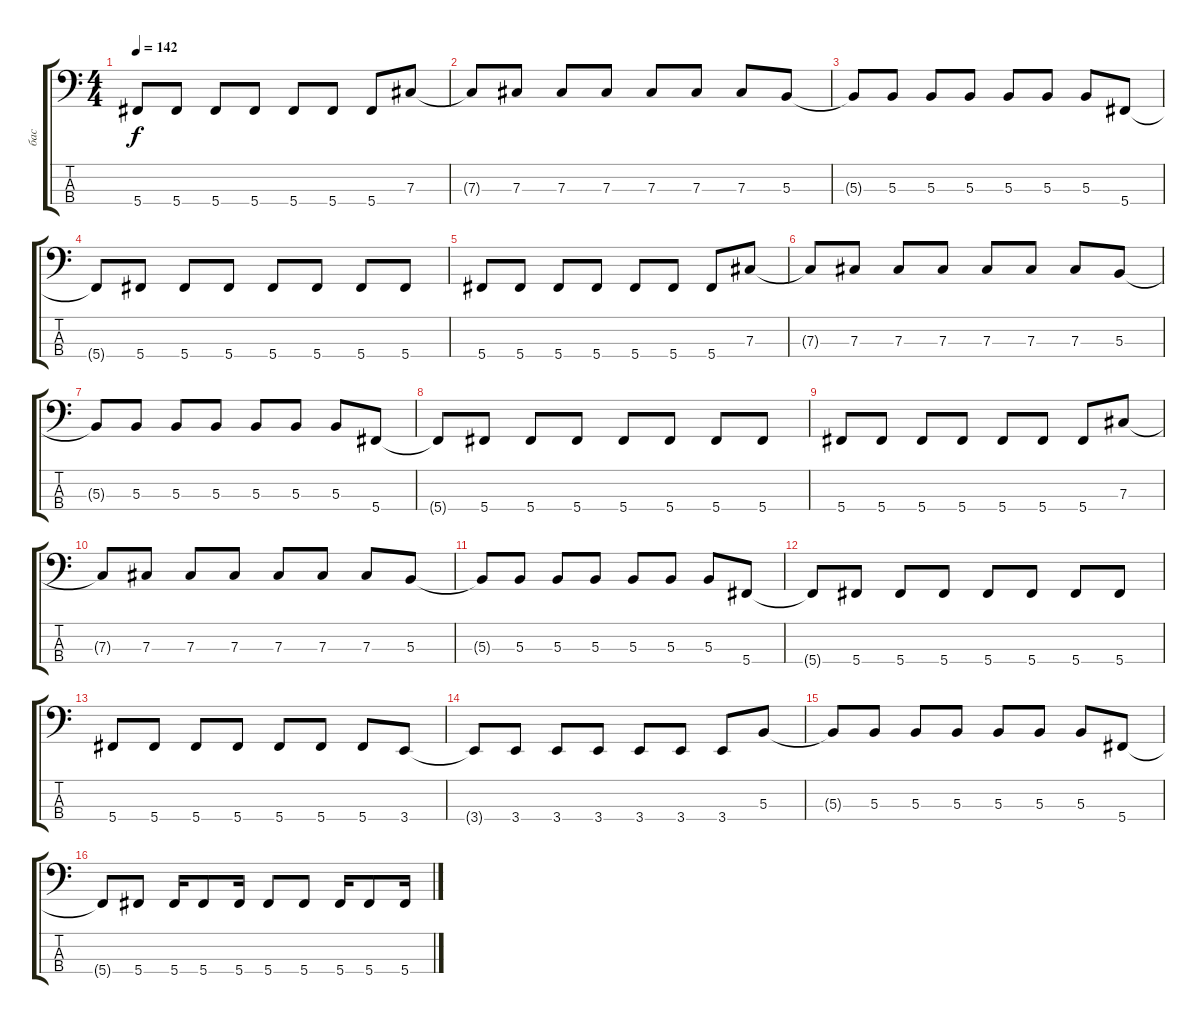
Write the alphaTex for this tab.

\track ("бас" "бас") {instrument electricbassfinger}
\staff {score tabs}
\tuning (E2 B1 Gb1 Db1) {hide}
\ts (4 4)
\tempo 142
\clef f4
\ks c
5.4.8{dy f} 5.4.8 5.4.8 5.4.8 5.4.8 5.4.8 5.4.8 7.3.8 |
7.3{t}.8 7.3.8 7.3.8 7.3.8 7.3.8 7.3.8 7.3.8 5.3.8 |
5.3{t}.8 5.3.8 5.3.8 5.3.8 5.3.8 5.3.8 5.3.8 5.4.8 |
5.4{t}.8 5.4.8 5.4.8 5.4.8 5.4.8 5.4.8 5.4.8 5.4.8 |
5.4.8 5.4.8 5.4.8 5.4.8 5.4.8 5.4.8 5.4.8 7.3.8 |
7.3{t}.8 7.3.8 7.3.8 7.3.8 7.3.8 7.3.8 7.3.8 5.3.8 |
5.3{t}.8 5.3.8 5.3.8 5.3.8 5.3.8 5.3.8 5.3.8 5.4.8 |
5.4{t}.8 5.4.8 5.4.8 5.4.8 5.4.8 5.4.8 5.4.8 5.4.8 |
5.4.8 5.4.8 5.4.8 5.4.8 5.4.8 5.4.8 5.4.8 7.3.8 |
7.3{t}.8 7.3.8 7.3.8 7.3.8 7.3.8 7.3.8 7.3.8 5.3.8 |
5.3{t}.8 5.3.8 5.3.8 5.3.8 5.3.8 5.3.8 5.3.8 5.4.8 |
5.4{t}.8 5.4.8 5.4.8 5.4.8 5.4.8 5.4.8 5.4.8 5.4.8 |
5.4.8 5.4.8 5.4.8 5.4.8 5.4.8 5.4.8 5.4.8 3.4.8 |
3.4{t}.8 3.4.8 3.4.8 3.4.8 3.4.8 3.4.8 3.4.8 5.3.8 |
5.3{t}.8 5.3.8 5.3.8 5.3.8 5.3.8 5.3.8 5.3.8 5.4.8 |
5.4{t}.8 5.4.8 5.4.16 5.4.8 5.4.16 5.4.8 5.4.8 5.4.16 5.4.8 5.4.16
